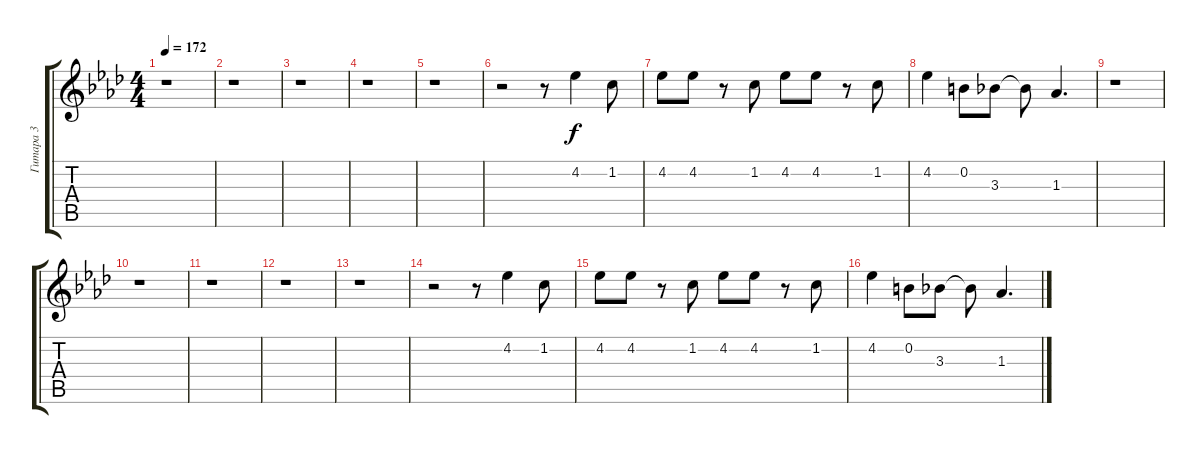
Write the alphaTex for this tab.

\track ("Гитара 3" "Гитара 3") {instrument electricguitarclean}
\staff {score tabs}
\tuning (E4 B3 G3 D3 A2 E2) {hide}
\ts (4 4)
\tempo 172
\clef g2
\ks ab
r.1{dy f} |
r.1 |
r.1 |
r.1 |
r.1 |
r.2 r.8 4.2.4 1.2.8 |
4.2.8 4.2.8 r.8 1.2.8 4.2.8 4.2.8 r.8 1.2.8 |
4.2.4 0.2.8 3.3.8 3.3{t}.8 1.3.4{d} |
r.1 |
r.1 |
r.1 |
r.1 |
r.1 |
r.2 r.8 4.2.4 1.2.8 |
4.2.8 4.2.8 r.8 1.2.8 4.2.8 4.2.8 r.8 1.2.8 |
4.2.4 0.2.8 3.3.8 3.3{t}.8 1.3.4{d}
